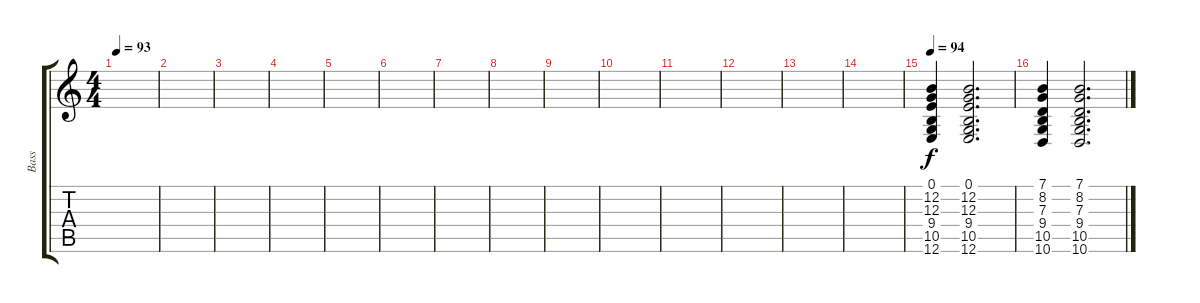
\track ("Bass" "Bass") {instrument acousticgrandpiano}
\staff {score tabs}
\tuning (E4 B3 G3 D3 A2 E2) {hide}
\ts (4 4)
\tempo 93
\clef g2
\ks c
|
|
|
|
|
|
|
|
|
|
|
|
|
|
\tempo 94
(0.1 12.2 12.3 9.4 10.5 12.6).4 (0.1 12.2 12.3 9.4 10.5 12.6).2{d} |
(7.1 8.2 7.3 9.4 10.5 10.6).4 (7.1 8.2 7.3 9.4 10.5 10.6).2{d}
